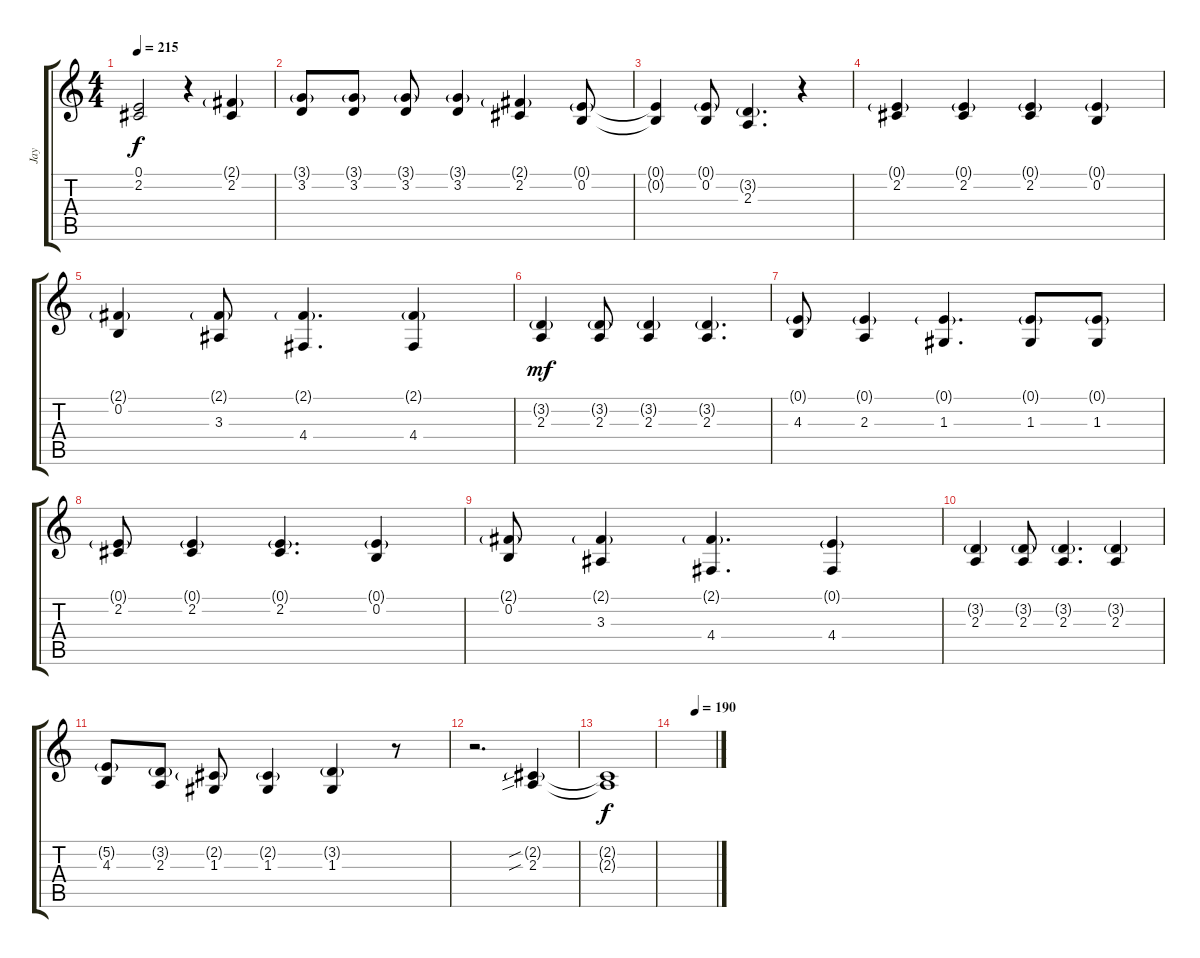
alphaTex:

\track ("Jay" "Jay") {instrument bassoon}
\staff {score tabs}
\tuning (E4 B3 G3 D3 A2 E2) {hide}
\ts (4 4)
\tempo 215
\clef g2
\ks c
(0.1{t} 2.2{t}).2{dy f} r.4 (2.1{g} 2.2).4 |
(3.1{g} 3.2).8 (3.1{g} 3.2).8 (3.1{g} 3.2).8 (3.1{g} 3.2).4 (2.1{g} 2.2).4 (0.1{g} 0.2).8 |
(0.1{t} 0.2{t}).4 (0.1{g} 0.2).8 (3.2{g} 2.3).4{d} r.4 |
(0.1{g} 2.2).4 (0.1{g} 2.2).4 (0.1{g} 2.2).4 (0.1{g} 0.2).4 |
(2.1{g} 0.2).4 (2.1{g} 3.3).8 (2.1{g} 4.4).4{d} (2.1{g} 4.4).4 |
(3.2{g} 2.3).4{dy mf} (3.2{g} 2.3).8 (3.2{g} 2.3).4 (3.2{g} 2.3).4{d} |
(0.1{g} 4.3).8 (0.1{g} 2.3).4 (0.1{g} 1.3).4{d} (0.1{g} 1.3).8 (0.1{g} 1.3).8 |
(0.1{g} 2.2).8 (0.1{g} 2.2).4 (0.1{g} 2.2).4{d} (0.1{g} 0.2).4 |
(2.1{g} 0.2).8 (2.1{g} 3.3).4 (2.1{g} 4.4).4{d} (0.1{g} 4.4).4 |
(3.2{g} 2.3).4 (3.2{g} 2.3).8 (3.2{g} 2.3).4{d} (3.2{g} 2.3).4 |
(5.2{g} 4.3).8 (3.2{g} 2.3).8 (2.2{g} 1.3).8 (2.2{g} 1.3).4 (3.2{g} 1.3).4 r.8 |
r.2{d} (2.2{sib g} 2.3{sib}).4 |
(2.2{t} 2.3{t}).1{dy f} |
\tempo (190 0.5)
